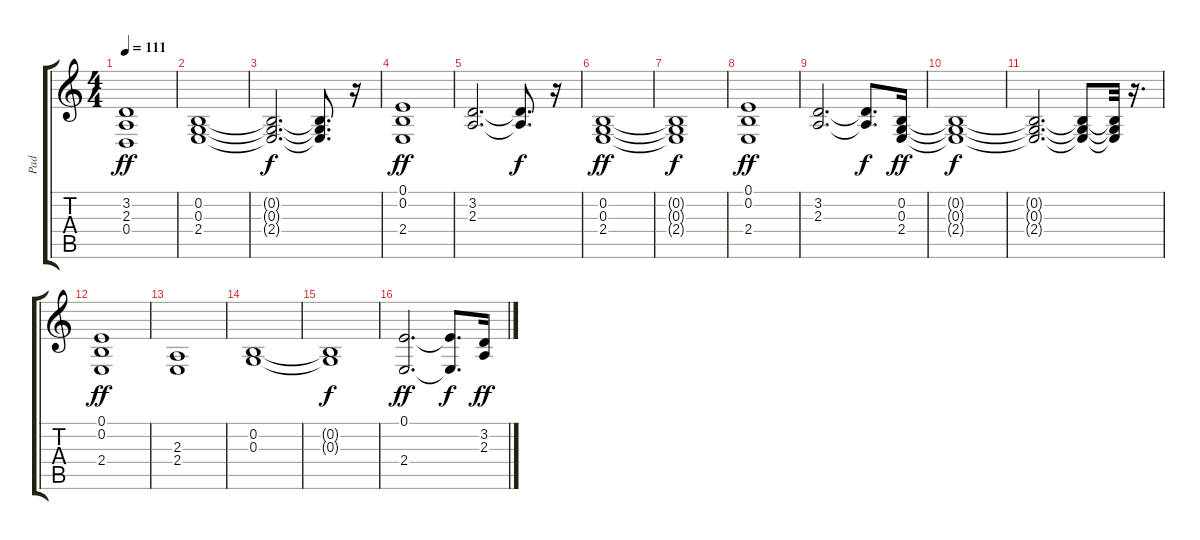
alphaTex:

\track ("Pad" "Pad") {instrument pad2warm}
\staff {score tabs}
\tuning (E4 B3 G3 D3 A2 E2) {hide}
\ts (4 4)
\tempo 111
\clef g2
\ks c
(3.2 2.3 0.4).1{dy ff} |
(0.2 0.3 2.4).1 |
(0.2{t} 0.3{t} 2.4{t}).2{d dy f} (0.2{t} 0.3{t} 2.4{t}).8{d} r.16 |
(0.1 0.2 2.4).1{dy ff} |
(3.2 2.3).2{d} (3.2{t} 2.3{t}).8{d dy f} r.16 |
(0.2 0.3 2.4).1{dy ff} |
(0.2{t} 0.3{t} 2.4{t}).1{dy f} |
(0.1 0.2 2.4).1{dy ff} |
(3.2 2.3).2{d} (3.2{t} 2.3{t}).8{d dy f} (0.2 0.3 2.4).16{dy ff} |
(0.2{t} 0.3{t} 2.4{t}).1{dy f} |
(0.2{t} 0.3{t} 2.4{t}).2{d} (0.2{t} 0.3{t} 2.4{t}).8 (0.2{t} 0.3{t} 2.4{t}).32 r.16{d} |
(0.1 0.2 2.4).1{dy ff} |
(2.3 2.4).1 |
(0.2 0.3).1 |
(0.2{t} 0.3{t}).1{dy f} |
(0.1 2.4).2{d dy ff} (0.1{t} 2.4{t}).8{d dy f} (3.2 2.3).16{dy ff}
